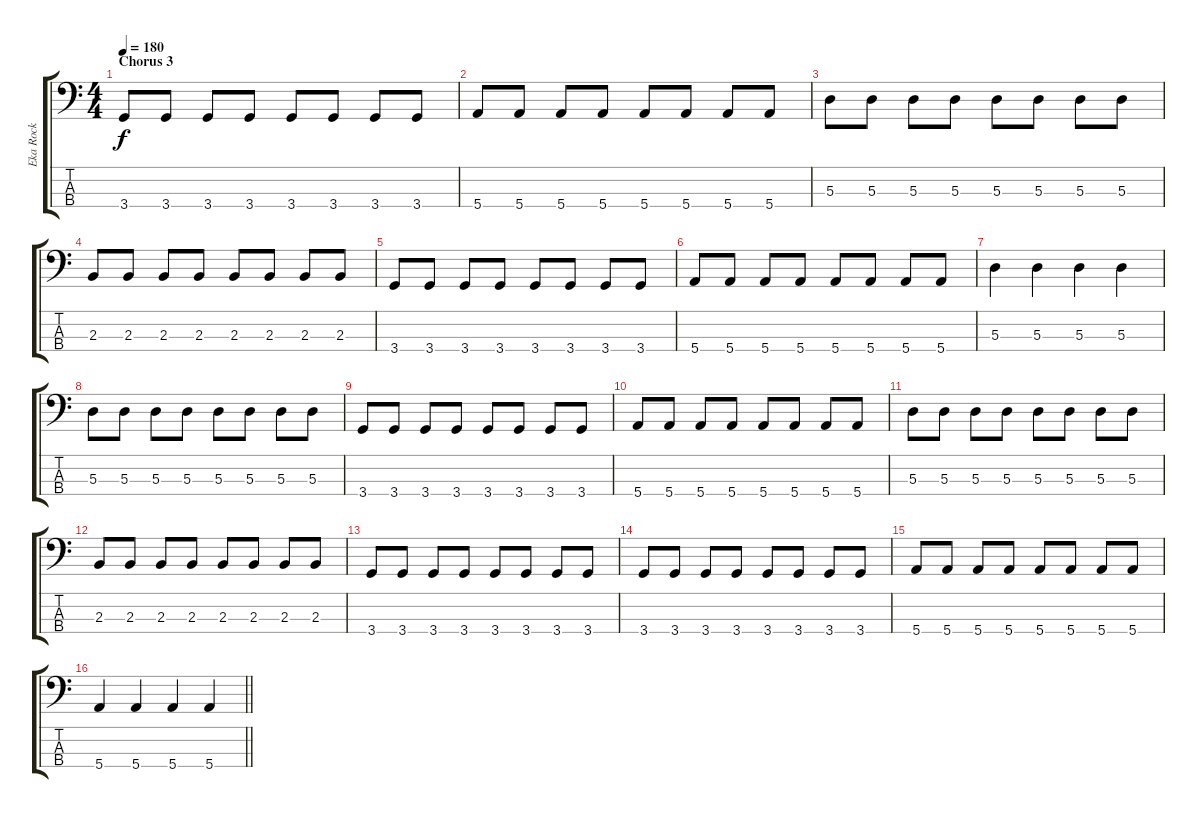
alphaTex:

\track ("Eka Rock" "Eka Rock") {instrument electricbassfinger}
\staff {score tabs}
\tuning (G2 D2 A1 E1) {hide}
\ts (4 4)
\section ("" "Chorus 3")
\tempo 180
\clef f4
\ks c
3.4.8{dy f} 3.4.8 3.4.8 3.4.8 3.4.8 3.4.8 3.4.8 3.4.8 |
5.4.8 5.4.8 5.4.8 5.4.8 5.4.8 5.4.8 5.4.8 5.4.8 |
5.3.8 5.3.8 5.3.8 5.3.8 5.3.8 5.3.8 5.3.8 5.3.8 |
2.3.8 2.3.8 2.3.8 2.3.8 2.3.8 2.3.8 2.3.8 2.3.8 |
3.4.8 3.4.8 3.4.8 3.4.8 3.4.8 3.4.8 3.4.8 3.4.8 |
5.4.8 5.4.8 5.4.8 5.4.8 5.4.8 5.4.8 5.4.8 5.4.8 |
5.3.4 5.3.4 5.3.4 5.3.4 |
5.3.8 5.3.8 5.3.8 5.3.8 5.3.8 5.3.8 5.3.8 5.3.8 |
3.4.8 3.4.8 3.4.8 3.4.8 3.4.8 3.4.8 3.4.8 3.4.8 |
5.4.8 5.4.8 5.4.8 5.4.8 5.4.8 5.4.8 5.4.8 5.4.8 |
5.3.8 5.3.8 5.3.8 5.3.8 5.3.8 5.3.8 5.3.8 5.3.8 |
2.3.8 2.3.8 2.3.8 2.3.8 2.3.8 2.3.8 2.3.8 2.3.8 |
3.4.8 3.4.8 3.4.8 3.4.8 3.4.8 3.4.8 3.4.8 3.4.8 |
3.4.8 3.4.8 3.4.8 3.4.8 3.4.8 3.4.8 3.4.8 3.4.8 |
5.4.8 5.4.8 5.4.8 5.4.8 5.4.8 5.4.8 5.4.8 5.4.8 |
\barLineRight lightlight
5.4.4 5.4.4 5.4.4 5.4.4
